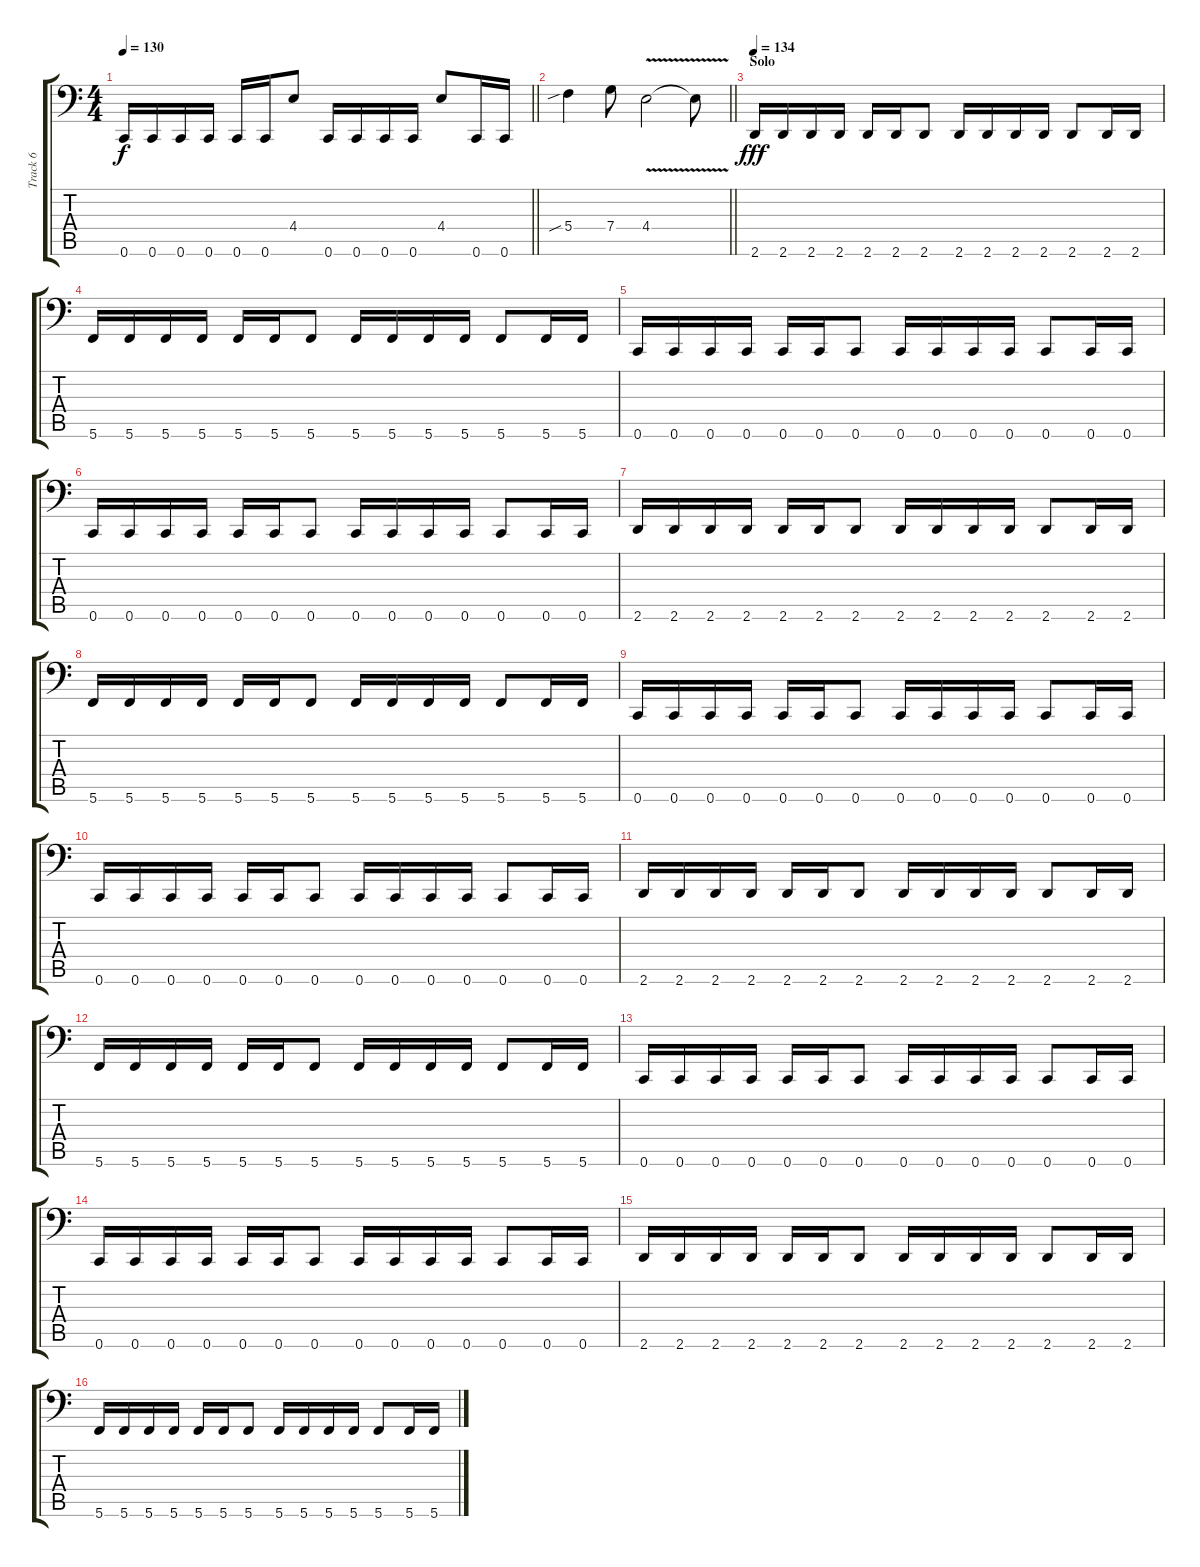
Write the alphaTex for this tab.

\track ("Track 6" "Track 6") {instrument electricbassfinger}
\staff {score tabs}
\tuning (D3 A2 F2 C2 G1 C1) {hide}
\ts (4 4)
\tempo 130
\clef f4
\barLineRight lightlight
\ks c
0.6.16{dy f} 0.6.16 0.6.16 0.6.16 0.6.16 0.6.16 4.4.8 0.6.16 0.6.16 0.6.16 0.6.16 4.4.8 0.6.16 0.6.16 |
\barLineRight lightlight
5.4{sib}.4 7.4.8 4.4{v}.2 4.4{t}.8 |
\section ("" "Solo")
\tempo 134
2.6.16{dy fff} 2.6.16 2.6.16 2.6.16 2.6.16 2.6.16 2.6.8 2.6.16 2.6.16 2.6.16 2.6.16 2.6.8 2.6.16 2.6.16 |
5.6.16 5.6.16 5.6.16 5.6.16 5.6.16 5.6.16 5.6.8 5.6.16 5.6.16 5.6.16 5.6.16 5.6.8 5.6.16 5.6.16 |
0.6.16 0.6.16 0.6.16 0.6.16 0.6.16 0.6.16 0.6.8 0.6.16 0.6.16 0.6.16 0.6.16 0.6.8 0.6.16 0.6.16 |
0.6.16 0.6.16 0.6.16 0.6.16 0.6.16 0.6.16 0.6.8 0.6.16 0.6.16 0.6.16 0.6.16 0.6.8 0.6.16 0.6.16 |
2.6.16 2.6.16 2.6.16 2.6.16 2.6.16 2.6.16 2.6.8 2.6.16 2.6.16 2.6.16 2.6.16 2.6.8 2.6.16 2.6.16 |
5.6.16 5.6.16 5.6.16 5.6.16 5.6.16 5.6.16 5.6.8 5.6.16 5.6.16 5.6.16 5.6.16 5.6.8 5.6.16 5.6.16 |
0.6.16 0.6.16 0.6.16 0.6.16 0.6.16 0.6.16 0.6.8 0.6.16 0.6.16 0.6.16 0.6.16 0.6.8 0.6.16 0.6.16 |
0.6.16 0.6.16 0.6.16 0.6.16 0.6.16 0.6.16 0.6.8 0.6.16 0.6.16 0.6.16 0.6.16 0.6.8 0.6.16 0.6.16 |
2.6.16 2.6.16 2.6.16 2.6.16 2.6.16 2.6.16 2.6.8 2.6.16 2.6.16 2.6.16 2.6.16 2.6.8 2.6.16 2.6.16 |
5.6.16 5.6.16 5.6.16 5.6.16 5.6.16 5.6.16 5.6.8 5.6.16 5.6.16 5.6.16 5.6.16 5.6.8 5.6.16 5.6.16 |
0.6.16 0.6.16 0.6.16 0.6.16 0.6.16 0.6.16 0.6.8 0.6.16 0.6.16 0.6.16 0.6.16 0.6.8 0.6.16 0.6.16 |
0.6.16 0.6.16 0.6.16 0.6.16 0.6.16 0.6.16 0.6.8 0.6.16 0.6.16 0.6.16 0.6.16 0.6.8 0.6.16 0.6.16 |
2.6.16 2.6.16 2.6.16 2.6.16 2.6.16 2.6.16 2.6.8 2.6.16 2.6.16 2.6.16 2.6.16 2.6.8 2.6.16 2.6.16 |
5.6.16 5.6.16 5.6.16 5.6.16 5.6.16 5.6.16 5.6.8 5.6.16 5.6.16 5.6.16 5.6.16 5.6.8 5.6.16 5.6.16
